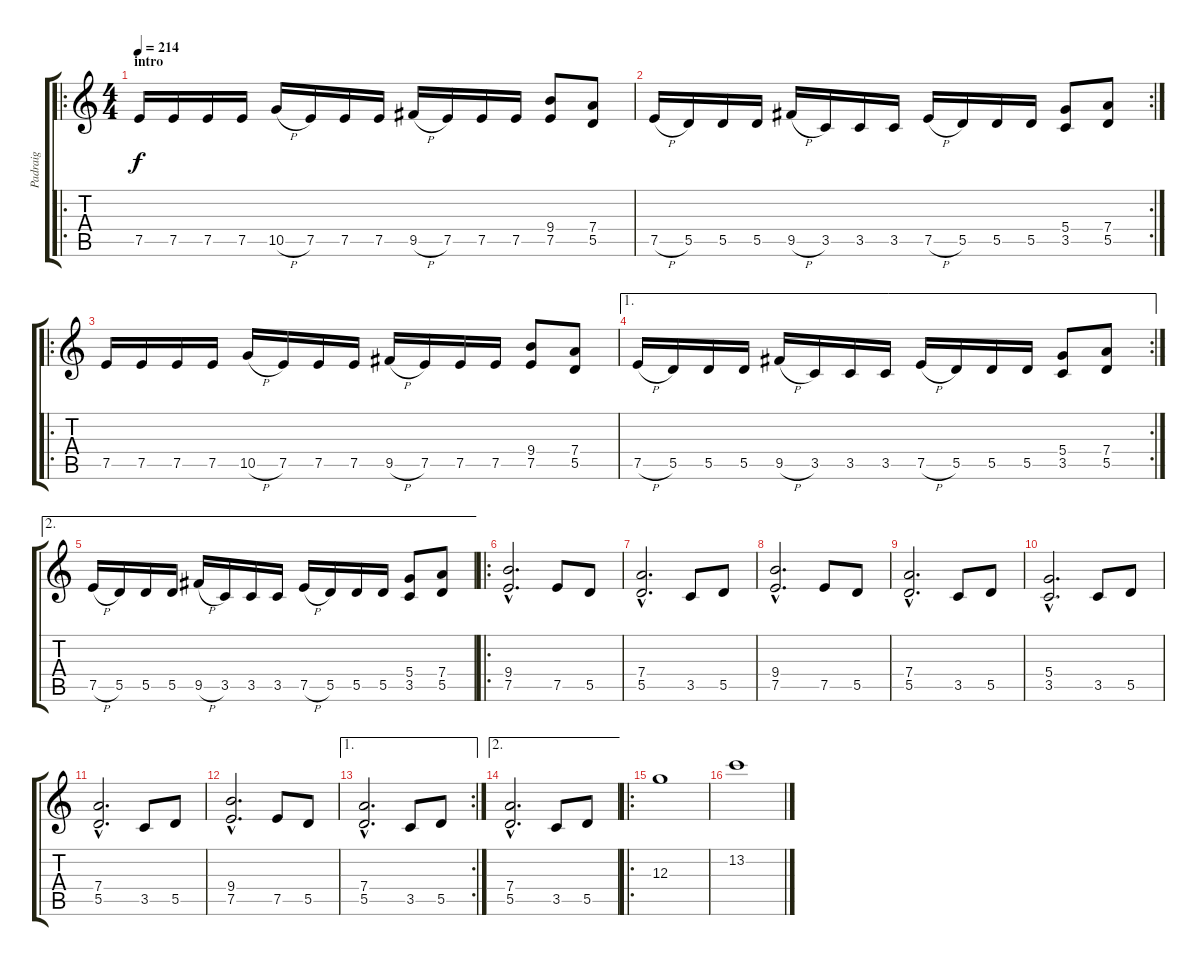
\track ("Padraig" "Padraig") {instrument distortionguitar}
\staff {score tabs}
\tuning (E4 B3 G3 D3 A2 E2) {hide}
\ro
\ts (4 4)
\section ("" "intro")
\tempo 214
\clef g2
\ks c
7.5.16{dy f instrument distortionguitar} 7.5.16 7.5.16 7.5.16 10.5{h}.16 7.5.16 7.5.16 7.5.16 9.5{h}.16 7.5.16 7.5.16 7.5.16 (9.4 7.5).8 (7.4 5.5).8 |
\rc 2
7.5{h}.16 5.5.16 5.5.16 5.5.16 9.5{h}.16 3.5.16 3.5.16 3.5.16 7.5{h}.16 5.5.16 5.5.16 5.5.16 (5.4 3.5).8 (7.4 5.5).8 |
\ro
7.5.16 7.5.16 7.5.16 7.5.16 10.5{h}.16 7.5.16 7.5.16 7.5.16 9.5{h}.16 7.5.16 7.5.16 7.5.16 (9.4 7.5).8 (7.4 5.5).8 |
\ae 1
\rc 2
7.5{h}.16 5.5.16 5.5.16 5.5.16 9.5{h}.16 3.5.16 3.5.16 3.5.16 7.5{h}.16 5.5.16 5.5.16 5.5.16 (5.4 3.5).8 (7.4 5.5).8 |
\ae 2
7.5{h}.16 5.5.16 5.5.16 5.5.16 9.5{h}.16 3.5.16 3.5.16 3.5.16 7.5{h}.16 5.5.16 5.5.16 5.5.16 (5.4 3.5).8 (7.4 5.5).8 |
\ro
(9.4{hac} 7.5{hac}).2{d} 7.5.8 5.5.8 |
(7.4{hac} 5.5{hac}).2{d} 3.5.8 5.5.8 |
(9.4{hac} 7.5{hac}).2{d} 7.5.8 5.5.8 |
(7.4{hac} 5.5{hac}).2{d} 3.5.8 5.5.8 |
(5.4{hac} 3.5{hac}).2{d} 3.5.8 5.5.8 |
(7.4{hac} 5.5{hac}).2{d} 3.5.8 5.5.8 |
(9.4{hac} 7.5{hac}).2{d} 7.5.8 5.5.8 |
\ae 1
\rc 2
(7.4{hac} 5.5{hac}).2{d} 3.5.8 5.5.8 |
\ae 2
(7.4{hac} 5.5{hac}).2{d} 3.5.8 5.5.8 |
\ro
12.3.1 |
13.2.1
